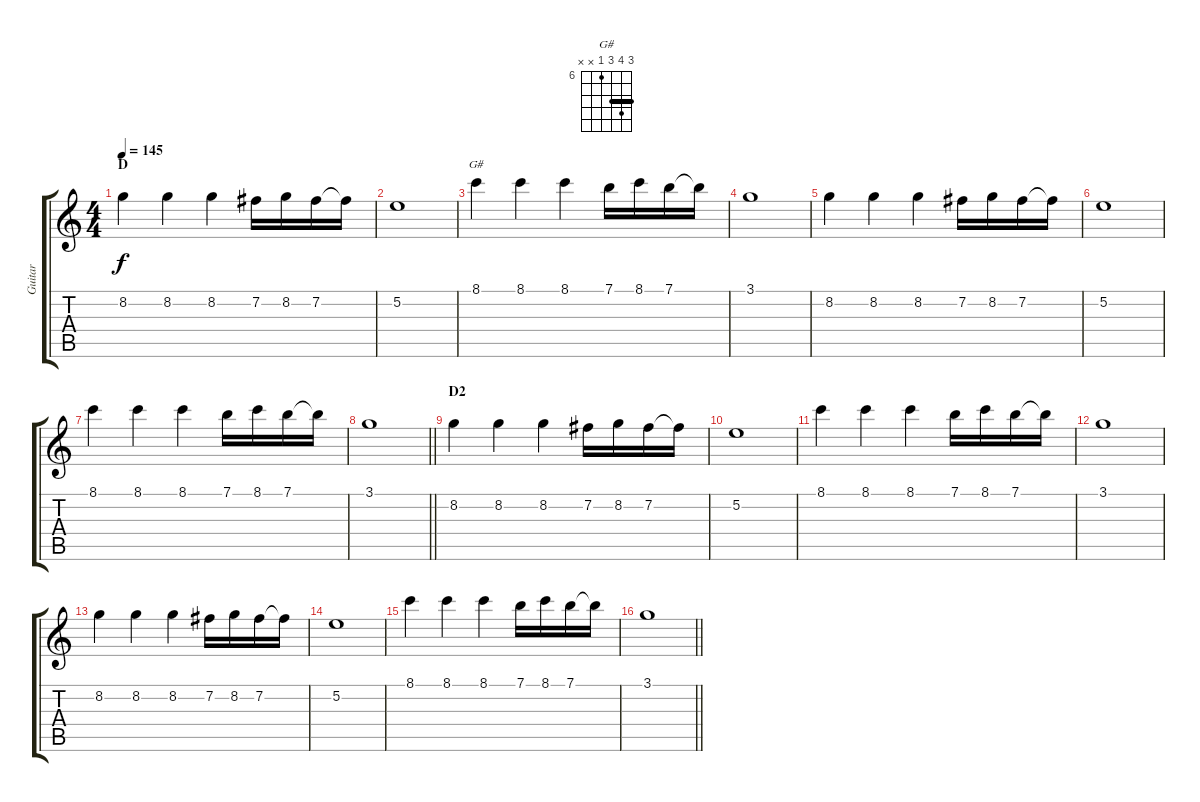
\track ("Guitar" "Guitar") {instrument acousticguitarsteel}
\staff {score tabs}
\tuning (E4 B3 G3 D3 A2 E2) {hide}
\chord ("G#" 8 9 8 6 x x) {firstfret 6 barre 8}
\ts (4 4)
\section ("" "D")
\tempo 145
\clef g2
\ks c
8.2.4{dy f beam merge} 8.2.4 8.2.4 7.2.16 8.2.16{beam merge} 7.2.16{beam merge} 7.2{t}.16 |
5.2.1 |
8.1.4{ch "G#" beam merge} 8.1.4 8.1.4 7.1.16 8.1.16{beam merge} 7.1.16{beam merge} 7.1{t}.16 |
3.1.1 |
8.2.4{beam merge} 8.2.4 8.2.4 7.2.16 8.2.16{beam merge} 7.2.16{beam merge} 7.2{t}.16 |
5.2.1 |
8.1.4{beam merge} 8.1.4 8.1.4 7.1.16 8.1.16{beam merge} 7.1.16{beam merge} 7.1{t}.16 |
\barLineRight lightlight
3.1.1 |
\section ("" "D2")
8.2.4{beam merge} 8.2.4 8.2.4 7.2.16 8.2.16{beam merge} 7.2.16{beam merge} 7.2{t}.16 |
5.2.1 |
8.1.4{beam merge} 8.1.4 8.1.4 7.1.16 8.1.16{beam merge} 7.1.16{beam merge} 7.1{t}.16 |
3.1.1 |
8.2.4{beam merge} 8.2.4 8.2.4 7.2.16 8.2.16{beam merge} 7.2.16{beam merge} 7.2{t}.16 |
5.2.1 |
8.1.4{beam merge} 8.1.4 8.1.4 7.1.16 8.1.16{beam merge} 7.1.16{beam merge} 7.1{t}.16 |
\barLineRight lightlight
3.1.1
